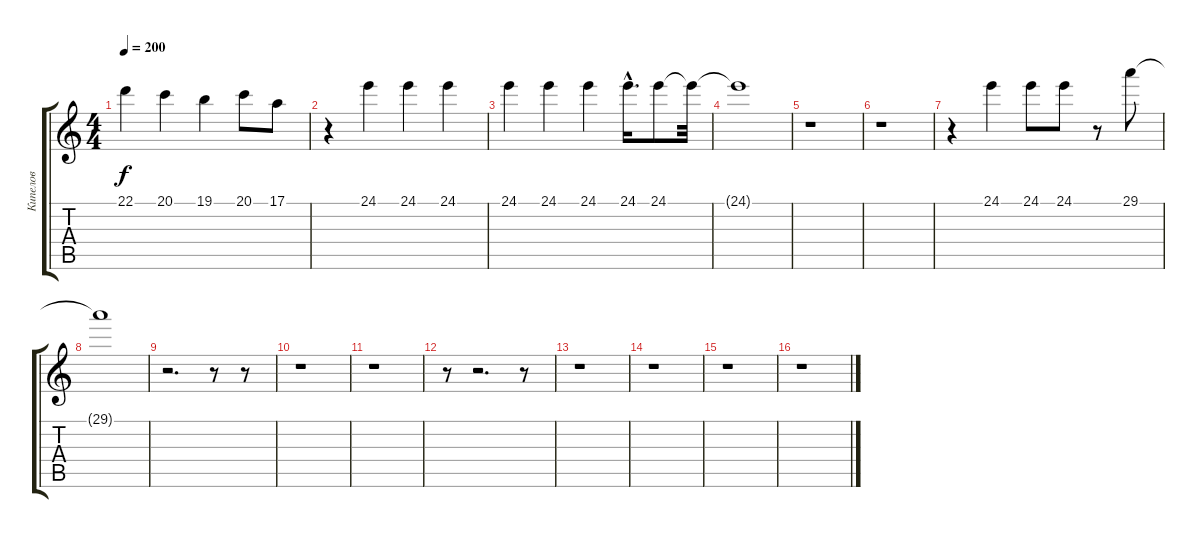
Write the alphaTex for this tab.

\track ("Кипелов" "Кипелов") {instrument violin}
\staff {score tabs}
\tuning (E4 B3 G3 D3 A2 E2) {hide}
\ts (4 4)
\tempo 200
\clef g2
\ks c
22.1.4{dy f} 20.1.4 19.1.4 20.1.8 17.1.8 |
r.4 24.1.4 24.1.4 24.1.4 |
24.1.4 24.1.4 24.1.4 24.1{hac}.16{d} 24.1.8 24.1{t}.32 |
24.1{t}.1 |
r.1 |
r.1 |
r.4 24.1.4 24.1.8 24.1.8 r.8 29.1.8 |
29.1{t}.1 |
r.2{d} r.8 r.8 |
r.1 |
r.1 |
r.8 r.2{d} r.8 |
r.1 |
r.1 |
r.1 |
r.1
